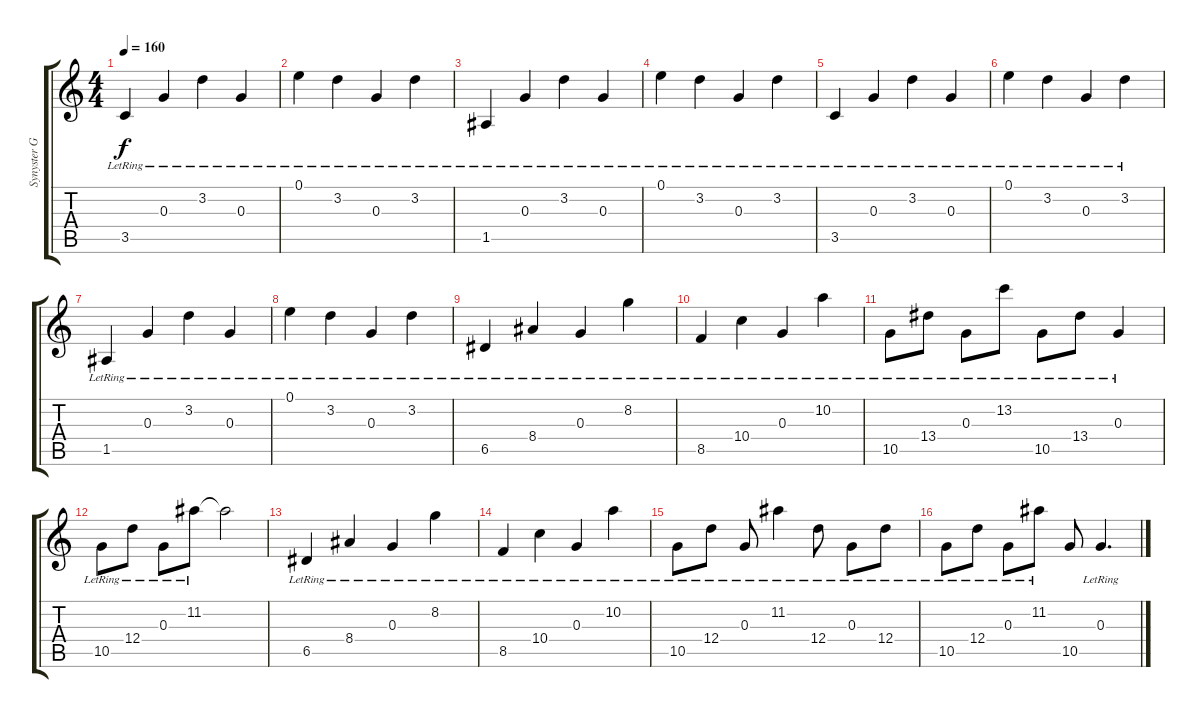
\track ("Synyster Gates Lead Guitar" "Synyster G") {instrument distortionguitar}
\staff {score tabs}
\tuning (E4 B3 G3 D3 A2 D2) {hide}
\ts (4 4)
\tempo 160
\clef g2
\ks c
3.5{lr}.4{dy f} 0.3{lr}.4 3.2{lr}.4 0.3{lr}.4 |
0.1{lr}.4 3.2{lr}.4 0.3{lr}.4 3.2{lr}.4 |
1.5{lr}.4 0.3{lr}.4 3.2{lr}.4 0.3{lr}.4 |
0.1{lr}.4 3.2{lr}.4 0.3{lr}.4 3.2{lr}.4 |
3.5{lr}.4 0.3{lr}.4 3.2{lr}.4 0.3{lr}.4 |
0.1{lr}.4 3.2{lr}.4 0.3{lr}.4 3.2{lr}.4 |
1.5{lr}.4 0.3{lr}.4 3.2{lr}.4 0.3{lr}.4 |
0.1{lr}.4 3.2{lr}.4 0.3{lr}.4 3.2{lr}.4 |
6.5{lr}.4 8.4{lr}.4 0.3{lr}.4 8.2{lr}.4 |
8.5{lr}.4 10.4{lr}.4 0.3{lr}.4 10.2{lr}.4 |
10.5{lr}.8 13.4{lr}.8 0.3{lr}.8 13.2{lr}.8 10.5{lr}.8 13.4{lr}.8 0.3{lr}.4 |
10.5{lr}.8 12.4{lr}.8 0.3{lr}.8 11.2{lr}.8 11.2{t}.2 |
6.5{lr}.4 8.4{lr}.4 0.3{lr}.4 8.2{lr}.4 |
8.5{lr}.4 10.4{lr}.4 0.3{lr}.4 10.2{lr}.4 |
10.5{lr}.8 12.4{lr}.8 0.3{lr}.8 11.2{lr}.4 12.4{lr}.8 0.3{lr}.8 12.4{lr}.8 |
10.5{lr}.8 12.4{lr}.8 0.3{lr}.8 11.2{lr}.8 10.5.8 0.3{lr}.4{d}
